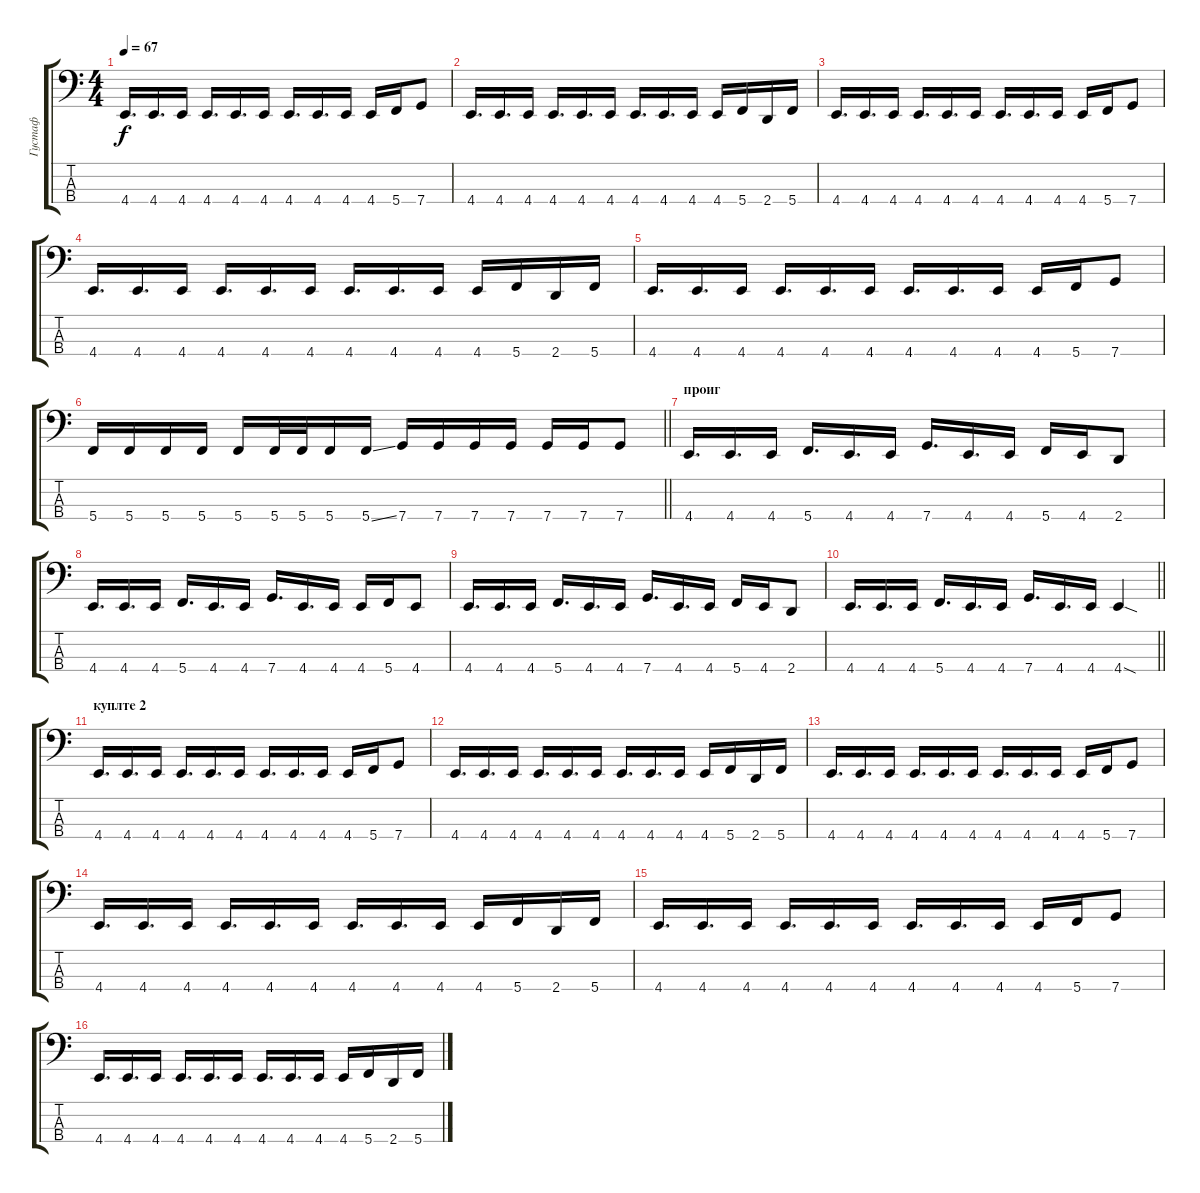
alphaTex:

\track ("Густаф" "Густаф") {instrument slapbass1}
\staff {score tabs}
\tuning (F2 C2 G1 C1) {hide}
\ts (4 4)
\tempo 67
\clef f4
\ks c
4.4.16{d dy f} 4.4.16{d} 4.4.16 4.4.16{d} 4.4.16{d} 4.4.16 4.4.16{d} 4.4.16{d} 4.4.16 4.4.16 5.4.16 7.4.8 |
4.4.16{d} 4.4.16{d} 4.4.16 4.4.16{d} 4.4.16{d} 4.4.16 4.4.16{d} 4.4.16{d} 4.4.16 4.4.16 5.4.16 2.4.16 5.4.16 |
4.4.16{d} 4.4.16{d} 4.4.16 4.4.16{d} 4.4.16{d} 4.4.16 4.4.16{d} 4.4.16{d} 4.4.16 4.4.16 5.4.16 7.4.8 |
4.4.16{d} 4.4.16{d} 4.4.16 4.4.16{d} 4.4.16{d} 4.4.16 4.4.16{d} 4.4.16{d} 4.4.16 4.4.16 5.4.16 2.4.16 5.4.16 |
4.4.16{d} 4.4.16{d} 4.4.16 4.4.16{d} 4.4.16{d} 4.4.16 4.4.16{d} 4.4.16{d} 4.4.16 4.4.16 5.4.16 7.4.8 |
\barLineRight lightlight
5.4.16 5.4.16 5.4.16 5.4.16 5.4.16 5.4.32 5.4.32 5.4.16 5.4{ss}.16 7.4.16 7.4.16 7.4.16 7.4.16 7.4.16 7.4.16 7.4.8 |
\section ("" "проиг")
4.4.16{d} 4.4.16{d} 4.4.16 5.4.16{d} 4.4.16{d} 4.4.16 7.4.16{d} 4.4.16{d} 4.4.16 5.4.16 4.4.16 2.4.8 |
4.4.16{d} 4.4.16{d} 4.4.16 5.4.16{d} 4.4.16{d} 4.4.16 7.4.16{d} 4.4.16{d} 4.4.16 4.4.16 5.4.16 4.4.8 |
4.4.16{d} 4.4.16{d} 4.4.16 5.4.16{d} 4.4.16{d} 4.4.16 7.4.16{d} 4.4.16{d} 4.4.16 5.4.16 4.4.16 2.4.8 |
\barLineRight lightlight
4.4.16{d} 4.4.16{d} 4.4.16 5.4.16{d} 4.4.16{d} 4.4.16 7.4.16{d} 4.4.16{d} 4.4.16 4.4{sod}.4 |
\section ("" "куплте 2")
4.4.16{d} 4.4.16{d} 4.4.16 4.4.16{d} 4.4.16{d} 4.4.16 4.4.16{d} 4.4.16{d} 4.4.16 4.4.16 5.4.16 7.4.8 |
4.4.16{d} 4.4.16{d} 4.4.16 4.4.16{d} 4.4.16{d} 4.4.16 4.4.16{d} 4.4.16{d} 4.4.16 4.4.16 5.4.16 2.4.16 5.4.16 |
4.4.16{d} 4.4.16{d} 4.4.16 4.4.16{d} 4.4.16{d} 4.4.16 4.4.16{d} 4.4.16{d} 4.4.16 4.4.16 5.4.16 7.4.8 |
4.4.16{d} 4.4.16{d} 4.4.16 4.4.16{d} 4.4.16{d} 4.4.16 4.4.16{d} 4.4.16{d} 4.4.16 4.4.16 5.4.16 2.4.16 5.4.16 |
4.4.16{d} 4.4.16{d} 4.4.16 4.4.16{d} 4.4.16{d} 4.4.16 4.4.16{d} 4.4.16{d} 4.4.16 4.4.16 5.4.16 7.4.8 |
4.4.16{d} 4.4.16{d} 4.4.16 4.4.16{d} 4.4.16{d} 4.4.16 4.4.16{d} 4.4.16{d} 4.4.16 4.4.16 5.4.16 2.4.16 5.4.16
